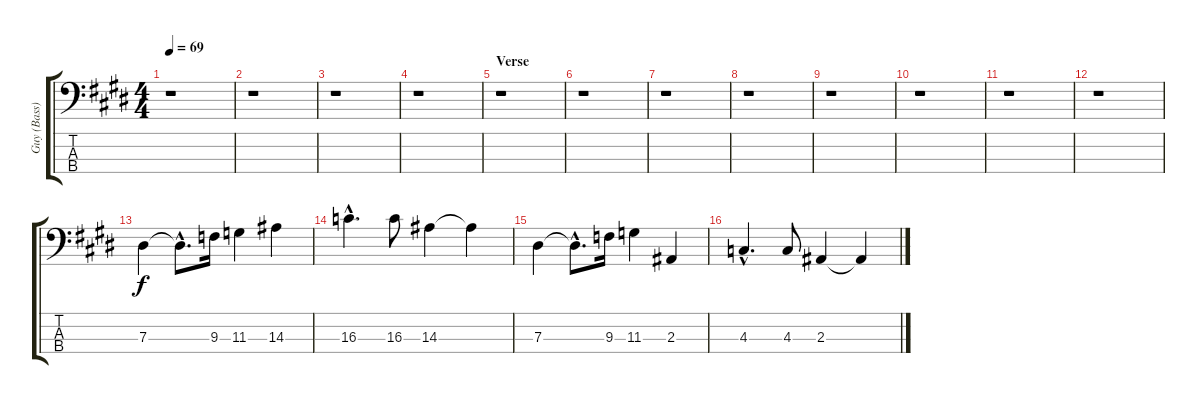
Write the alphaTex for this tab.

\track ("Guy (Bass)" "Guy (Bass)") {instrument electricbassfinger}
\staff {score tabs}
\tuning (Gb2 Db2 Ab1 Eb1) {hide}
\ts (4 4)
\tempo 69
\clef f4
\ks e
r.1{dy f instrument electricbassfinger} |
r.1 |
r.1 |
r.1 |
\section ("" "Verse")
r.1 |
r.1 |
r.1 |
r.1 |
r.1 |
r.1 |
r.1 |
r.1 |
7.3.4 7.3{hac t}.8{d} 9.3.16 11.3.4 14.3.4 |
16.3{hac}.4{d} 16.3.8 14.3.4 14.3{t}.4 |
7.3.4 7.3{hac t}.8{d} 9.3.16 11.3.4 2.3.4 |
4.3{hac}.4{d} 4.3.8 2.3.4 2.3{t}.4
